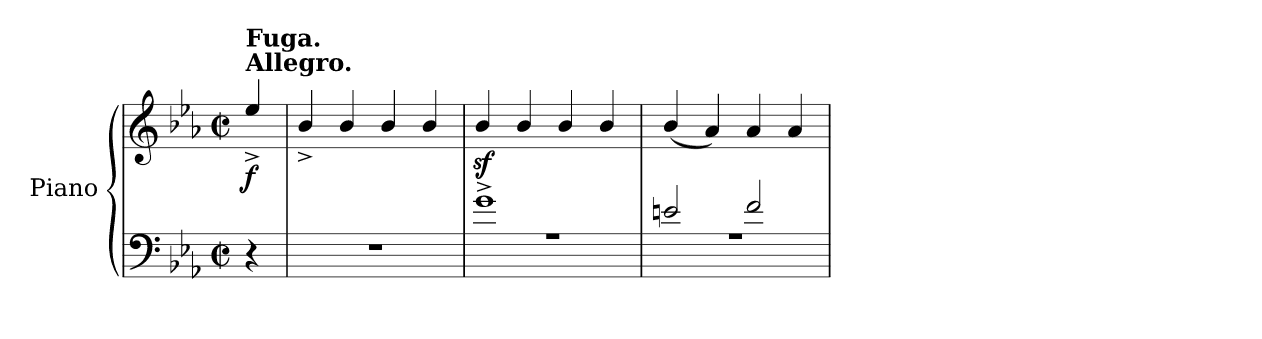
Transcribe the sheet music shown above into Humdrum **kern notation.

**kern	**kern	**dynam
*part1	*part1	*part1
*staff2	*staff1	*staff1/2
*I"Piano	*	*
*I'Pno.	*	*
!!LO:PB:g=z
*clefF4	*clefG2	*
*k[b-e-a-]	*k[b-e-a-]	*
*M2/2	*M2/2	*
*met(c|)	*met(c|)	*
=1	=1	=1
!	!LO:TX:a:B:t=Allegro.	!
!	!LO:TX:a:B:t=Fuga.	!
!	!	!LO:DY:b
4r	4ee-^/	f
=2	=2	=2
1r	4b-^/	.
.	4b-/	.
.	4b-/	.
.	4b-/	.
=3	=3	=3
*^	*	*
1g^	1rA	4b-z</	.
.	.	4b-/	.
.	.	4b-/	.
.	.	4b-/	.
=4	=4	=4	=4
2en/	1rA	(<4b-/	.
.	.	4a-/)	.
2f/	.	4a-/	.
.	.	4a-/	.
*v	*v	*	*
=	=	=
*-	*-	*-
